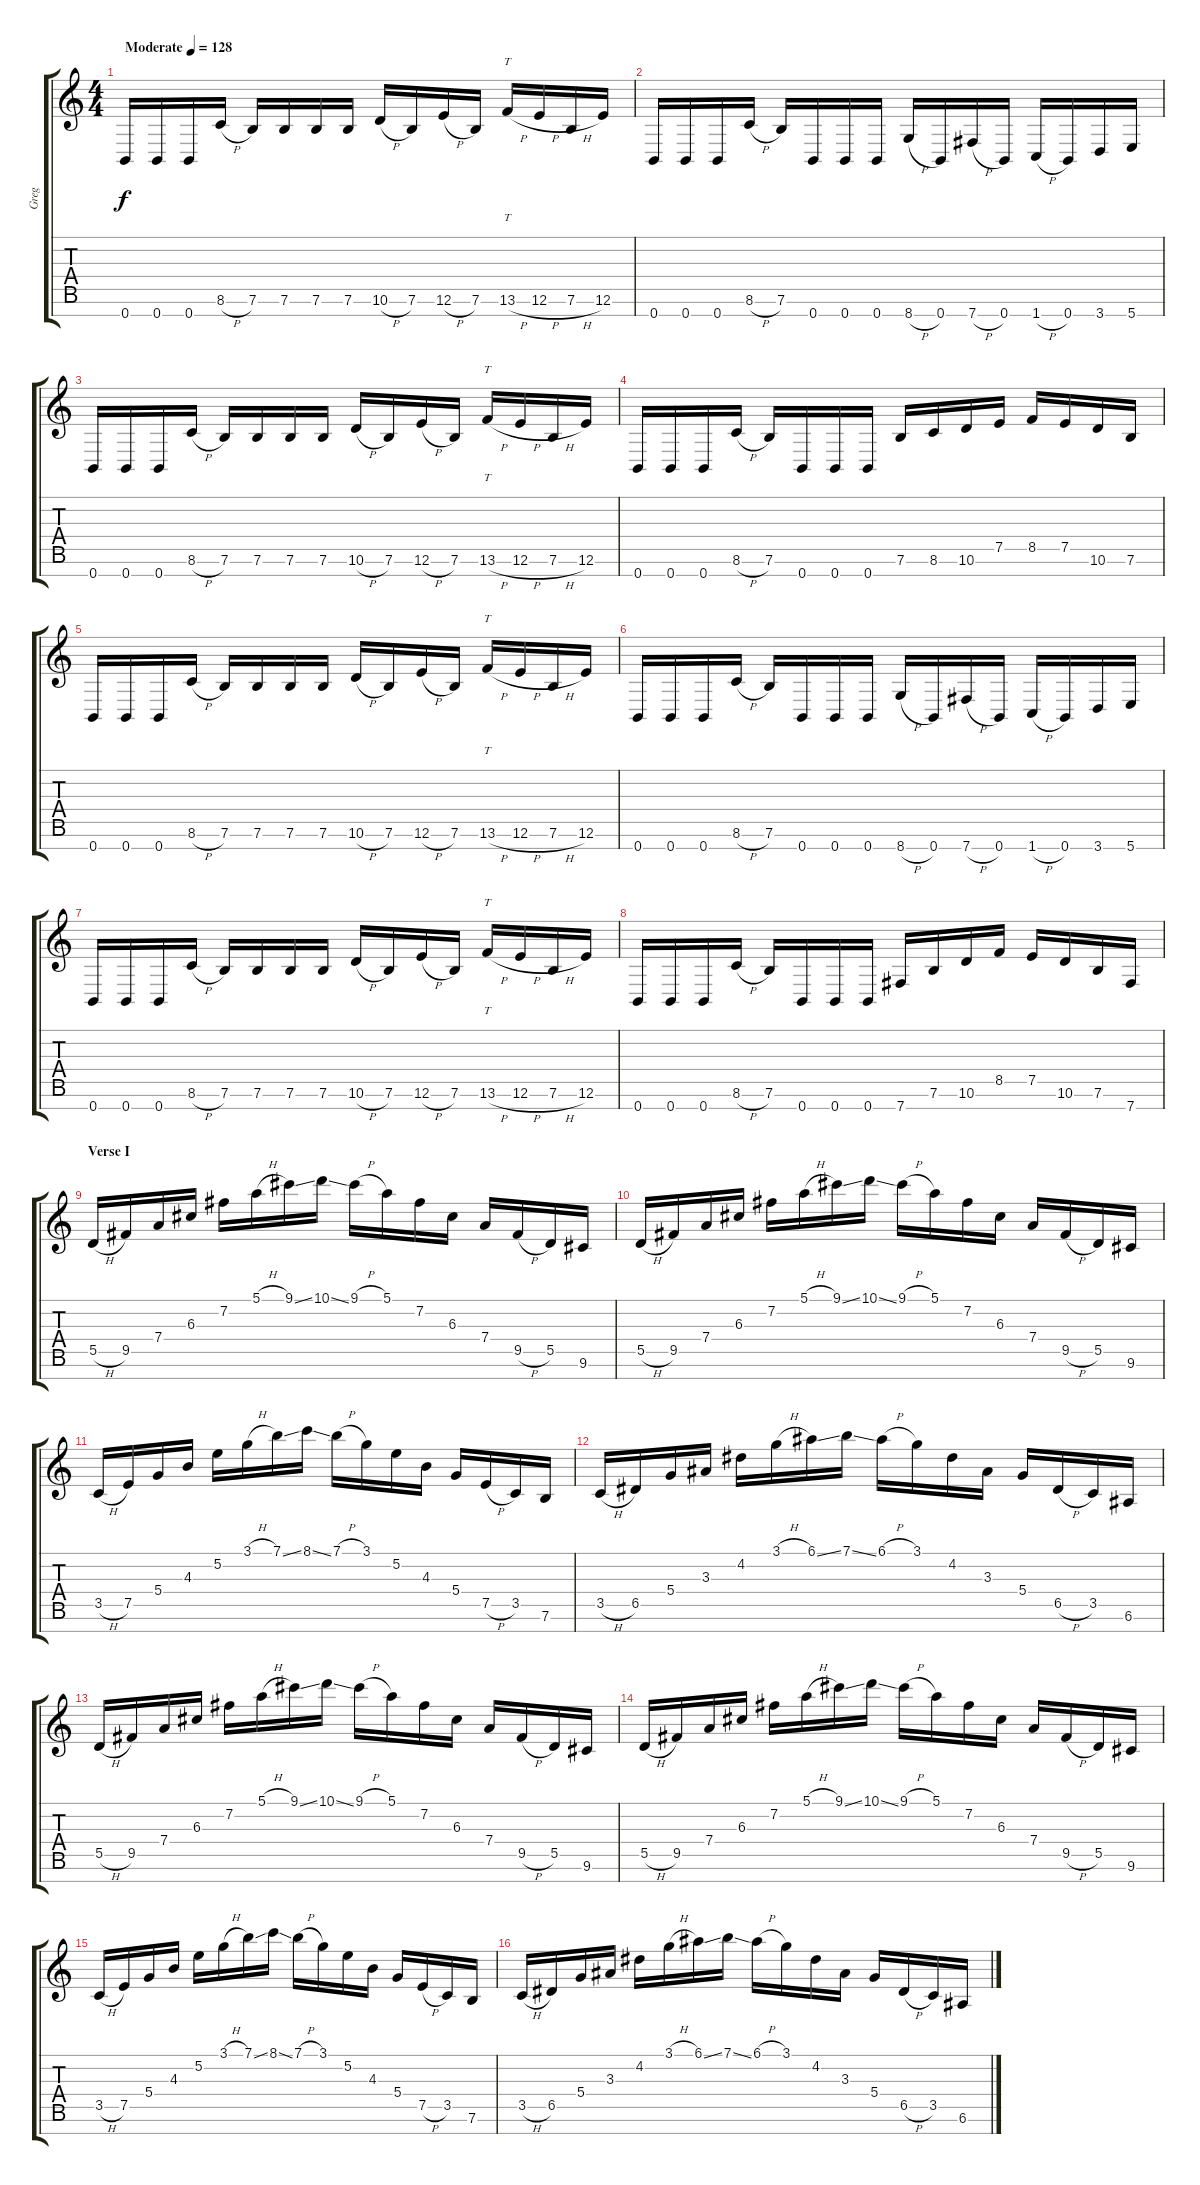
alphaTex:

\track ("Greg" "Greg") {instrument distortionguitar}
\staff {score tabs}
\tuning (E4 B3 G3 D3 A2 E2 B1) {hide}
\ts (4 4)
\tempo (128 "Moderate")
\clef g2
\ks c
0.7.16{dy f instrument distortionguitar} 0.7.16 0.7.16 8.6{h}.16 7.6.16 7.6.16 7.6.16 7.6.16 10.6{h}.16 7.6.16 12.6{h}.16 7.6.16 13.6{h}.16{tt} 12.6{h}.16 7.6{h}.16 12.6.16 |
0.7.16 0.7.16 0.7.16 8.6{h}.16 7.6.16 0.7.16 0.7.16 0.7.16 8.7{h}.16 0.7.16 7.7{h}.16 0.7.16 1.7{h}.16 0.7.16 3.7.16 5.7.16 |
0.7.16 0.7.16 0.7.16 8.6{h}.16 7.6.16 7.6.16 7.6.16 7.6.16 10.6{h}.16 7.6.16 12.6{h}.16 7.6.16 13.6{h}.16{tt} 12.6{h}.16 7.6{h}.16 12.6.16 |
0.7.16 0.7.16 0.7.16 8.6{h}.16 7.6.16 0.7.16 0.7.16 0.7.16 7.6.16 8.6.16 10.6.16 7.5.16 8.5.16 7.5.16 10.6.16 7.6.16 |
0.7.16 0.7.16 0.7.16 8.6{h}.16 7.6.16 7.6.16 7.6.16 7.6.16 10.6{h}.16 7.6.16 12.6{h}.16 7.6.16 13.6{h}.16{tt} 12.6{h}.16 7.6{h}.16 12.6.16 |
0.7.16 0.7.16 0.7.16 8.6{h}.16 7.6.16 0.7.16 0.7.16 0.7.16 8.7{h}.16 0.7.16 7.7{h}.16 0.7.16 1.7{h}.16 0.7.16 3.7.16 5.7.16 |
0.7.16 0.7.16 0.7.16 8.6{h}.16 7.6.16 7.6.16 7.6.16 7.6.16 10.6{h}.16 7.6.16 12.6{h}.16 7.6.16 13.6{h}.16{tt} 12.6{h}.16 7.6{h}.16 12.6.16 |
0.7.16 0.7.16 0.7.16 8.6{h}.16 7.6.16 0.7.16 0.7.16 0.7.16 7.7.16 7.6.16 10.6.16 8.5.16 7.5.16 10.6.16 7.6.16 7.7.16 |
\section ("" "Verse I")
5.5{h}.16 9.5.16 7.4.16 6.3.16 7.2.16 5.1{h}.16 9.1{ss}.16 10.1{ss}.16 9.1{h}.16 5.1.16 7.2.16 6.3.16 7.4.16 9.5{h}.16 5.5.16 9.6.16 |
5.5{h}.16 9.5.16 7.4.16 6.3.16 7.2.16 5.1{h}.16 9.1{ss}.16 10.1{ss}.16 9.1{h}.16 5.1.16 7.2.16 6.3.16 7.4.16 9.5{h}.16 5.5.16 9.6.16 |
3.5{h}.16 7.5.16 5.4.16 4.3.16 5.2.16 3.1{h}.16 7.1{ss}.16 8.1{ss}.16 7.1{h}.16 3.1.16 5.2.16 4.3.16 5.4.16 7.5{h}.16 3.5.16 7.6.16 |
3.5{h}.16 6.5.16 5.4.16 3.3.16 4.2.16 3.1{h}.16 6.1{ss}.16 7.1{ss}.16 6.1{h}.16 3.1.16 4.2.16 3.3.16 5.4.16 6.5{h}.16 3.5.16 6.6.16 |
5.5{h}.16 9.5.16 7.4.16 6.3.16 7.2.16 5.1{h}.16 9.1{ss}.16 10.1{ss}.16 9.1{h}.16 5.1.16 7.2.16 6.3.16 7.4.16 9.5{h}.16 5.5.16 9.6.16 |
5.5{h}.16 9.5.16 7.4.16 6.3.16 7.2.16 5.1{h}.16 9.1{ss}.16 10.1{ss}.16 9.1{h}.16 5.1.16 7.2.16 6.3.16 7.4.16 9.5{h}.16 5.5.16 9.6.16 |
3.5{h}.16 7.5.16 5.4.16 4.3.16 5.2.16 3.1{h}.16 7.1{ss}.16 8.1{ss}.16 7.1{h}.16 3.1.16 5.2.16 4.3.16 5.4.16 7.5{h}.16 3.5.16 7.6.16 |
3.5{h}.16 6.5.16 5.4.16 3.3.16 4.2.16 3.1{h}.16 6.1{ss}.16 7.1{ss}.16 6.1{h}.16 3.1.16 4.2.16 3.3.16 5.4.16 6.5{h}.16 3.5.16 6.6.16
